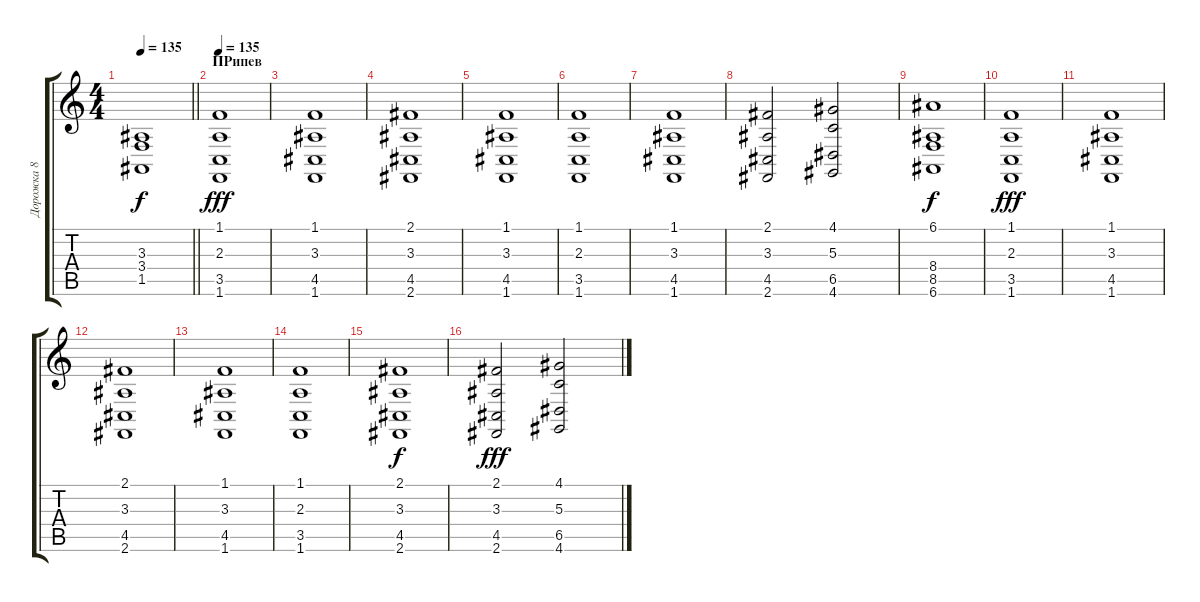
\track ("Дорожка 8" "Дорожка 8") {instrument pad2warm}
\staff {score tabs}
\tuning (E4 B3 G3 D3 A2 E2) {hide}
\ts (4 4)
\tempo 135
\clef g2
\barLineRight lightlight
\ks c
(3.3 3.4 1.5).1{dy f} |
\section ("" "ПРипев")
\tempo 135
(1.1 2.3 3.5 1.6).1{dy fff} |
(1.1 3.3 4.5 1.6).1 |
(2.1 3.3 4.5 2.6).1 |
(1.1 3.3 4.5 1.6).1 |
(1.1 2.3 3.5 1.6).1 |
(1.1 3.3 4.5 1.6).1 |
(2.1 3.3 4.5 2.6).2 (4.1 5.3 6.5 4.6).2 |
(6.1 8.4 8.5 6.6).1{dy f} |
(1.1 2.3 3.5 1.6).1{dy fff} |
(1.1 3.3 4.5 1.6).1 |
(2.1 3.3 4.5 2.6).1 |
(1.1 3.3 4.5 1.6).1 |
(1.1 2.3 3.5 1.6).1 |
(2.1 3.3 4.5 2.6).1{dy f} |
(2.1 3.3 4.5 2.6).2{dy fff} (4.1 5.3 6.5 4.6).2
